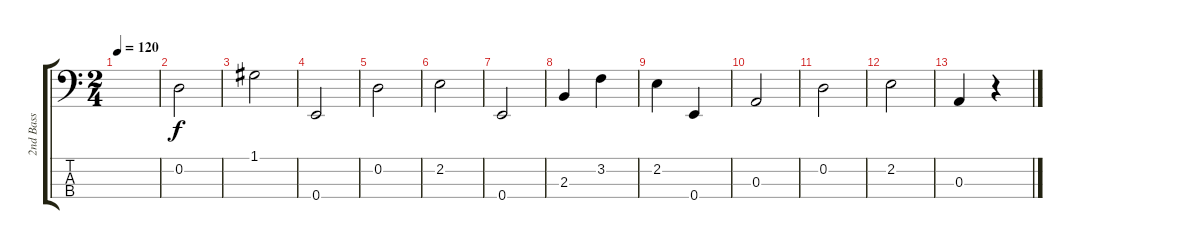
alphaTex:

\track ("2nd Bass" "2nd Bass") {instrument electricbasspick}
\staff {score tabs}
\tuning (G2 D2 A1 E1) {hide}
\ts (2 4)
\tempo 120
\clef f4
\ks c
|
0.2.2 |
1.1.2 |
0.4.2 |
0.2.2 |
2.2.2 |
0.4.2 |
2.3.4 3.2.4 |
2.2.4 0.4.4 |
0.3.2 |
0.2.2 |
2.2.2 |
0.3.4 r.4
